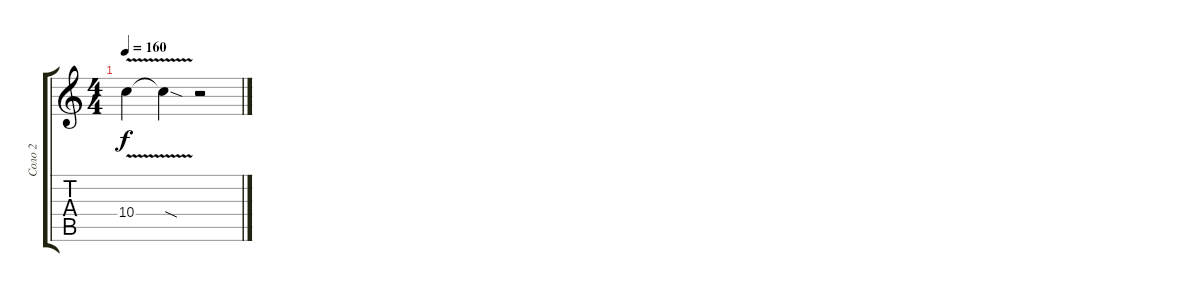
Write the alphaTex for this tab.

\track ("Соло 2" "Соло 2") {instrument overdrivenguitar}
\staff {score tabs}
\tuning (E4 B3 G3 D3 A2 E2) {hide}
\ts (4 4)
\tempo 160
\clef g2
\ks c
10.4{v}.4{dy f} 10.4{sod t}.4 r.2
